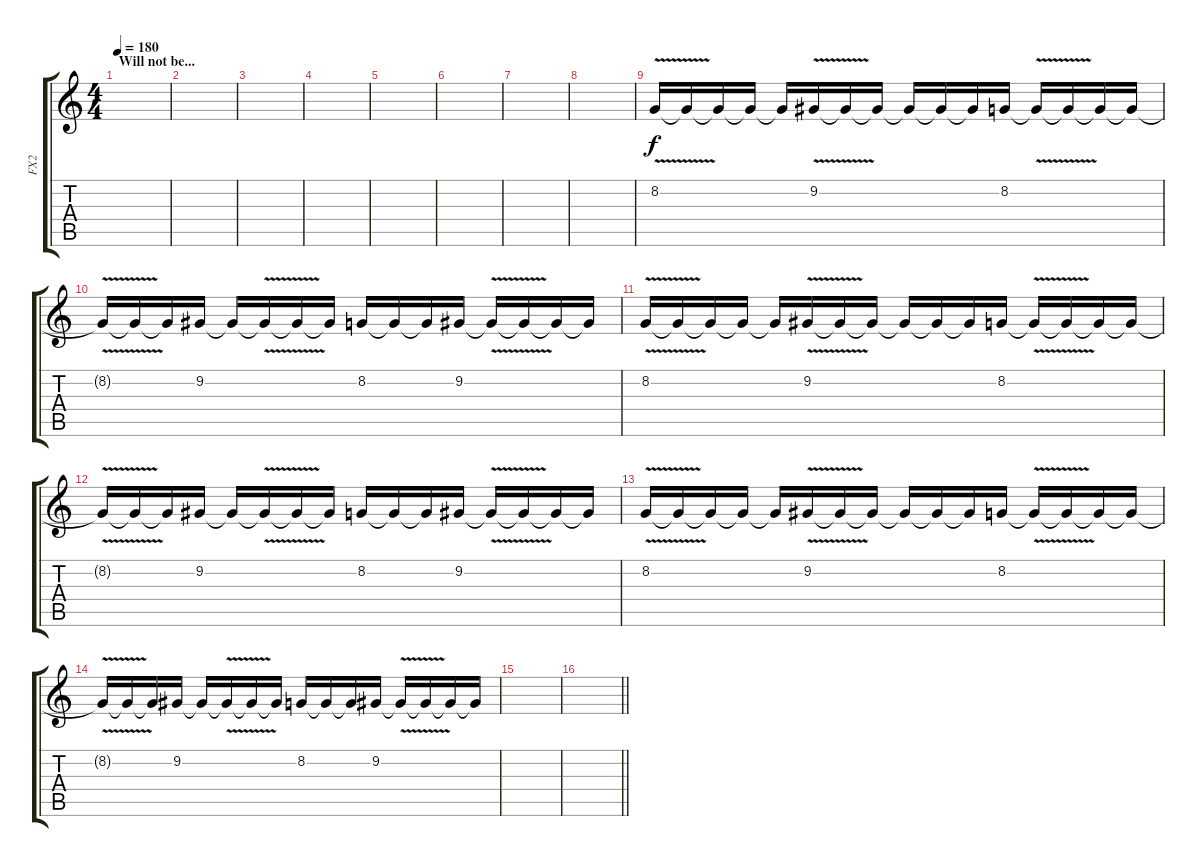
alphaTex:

\track ("FX2" "FX2") {instrument reversecymbal}
\staff {score tabs}
\tuning (E4 B3 G3 D3 A2 E2) {hide}
\ts (4 4)
\section ("" "Will not be...")
\tempo 180
\clef g2
\ks c
|
|
|
|
|
|
|
|
8.2{v}.16{volume 7 instrument overdrivenguitar} 8.2{t}.16 8.2{t}.16 8.2{t}.16 8.2{t}.16 9.2{v}.16 9.2{t}.16 9.2{t}.16 9.2{t}.16 9.2{t}.16 9.2{t}.16 8.2.16 8.2{v t}.16 8.2{t}.16 8.2{t}.16 8.2{t}.16 |
8.2{v t}.16 8.2{t}.16 8.2{t}.16 9.2.16 9.2{t}.16 9.2{v t}.16 9.2{t}.16 9.2{t}.16 8.2.16 8.2{t}.16 8.2{t}.16 9.2.16 9.2{v t}.16 9.2{t}.16 9.2{t}.16 9.2{t}.16 |
8.2{v}.16 8.2{t}.16 8.2{t}.16 8.2{t}.16 8.2{t}.16 9.2{v}.16 9.2{t}.16 9.2{t}.16 9.2{t}.16 9.2{t}.16 9.2{t}.16 8.2.16 8.2{v t}.16 8.2{t}.16 8.2{t}.16 8.2{t}.16 |
8.2{v t}.16 8.2{t}.16 8.2{t}.16 9.2.16 9.2{t}.16 9.2{v t}.16 9.2{t}.16 9.2{t}.16 8.2.16 8.2{t}.16 8.2{t}.16 9.2.16 9.2{v t}.16 9.2{t}.16 9.2{t}.16 9.2{t}.16 |
8.2{v}.16 8.2{t}.16 8.2{t}.16 8.2{t}.16 8.2{t}.16 9.2{v}.16 9.2{t}.16 9.2{t}.16 9.2{t}.16 9.2{t}.16 9.2{t}.16 8.2.16 8.2{v t}.16 8.2{t}.16 8.2{t}.16 8.2{t}.16 |
8.2{v t}.16 8.2{t}.16 8.2{t}.16 9.2.16 9.2{t}.16 9.2{v t}.16 9.2{t}.16 9.2{t}.16 8.2.16 8.2{t}.16 8.2{t}.16 9.2.16 9.2{v t}.16 9.2{t}.16 9.2{t}.16 9.2{t}.16 |
|
\barLineRight lightlight
